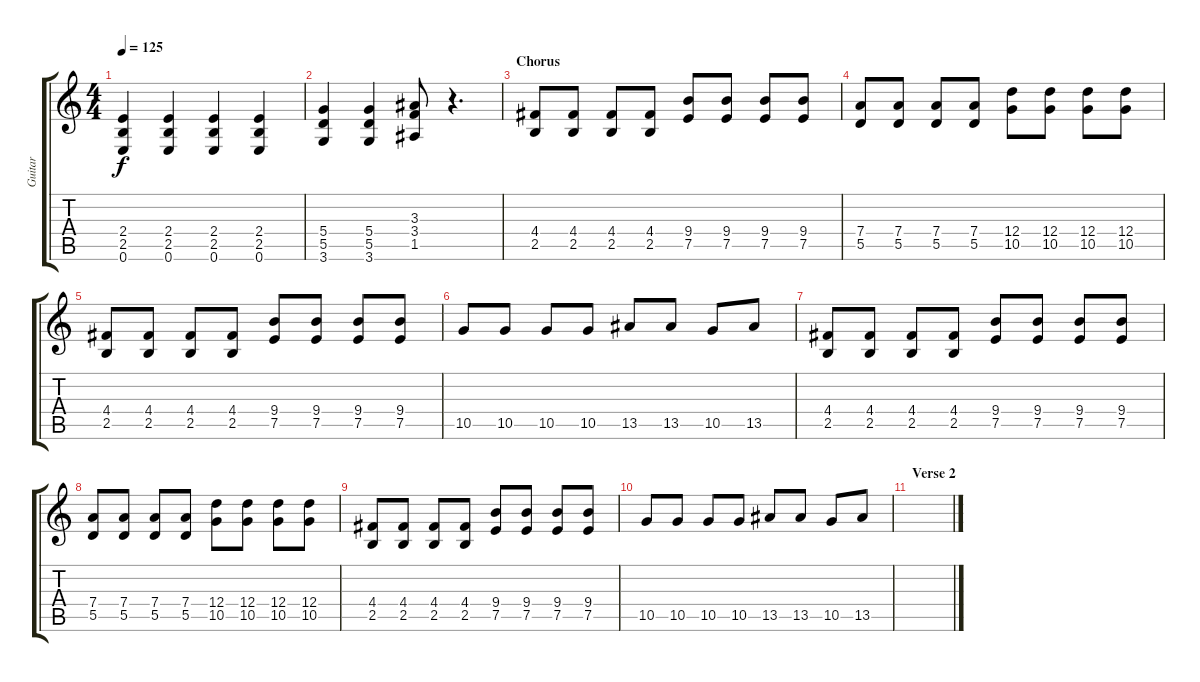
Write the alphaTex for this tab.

\track ("Guitar " "Guitar ") {instrument overdrivenguitar}
\staff {score tabs}
\tuning (E4 B3 G3 D3 A2 E2) {hide}
\ts (4 4)
\tempo 125
\clef g2
\ks c
(2.4 2.5 0.6).4{dy f volume 12} (2.4 2.5 0.6).4 (2.4 2.5 0.6).4 (2.4 2.5 0.6).4 |
(5.4 5.5 3.6).4 (5.4 5.5 3.6).4 (3.3 3.4 1.5).8 r.4{d} |
\section ("" "Chorus")
(4.4 2.5).8 (4.4 2.5).8 (4.4 2.5).8 (4.4 2.5).8 (9.4 7.5).8 (9.4 7.5).8 (9.4 7.5).8 (9.4 7.5).8 |
(7.4 5.5).8 (7.4 5.5).8 (7.4 5.5).8 (7.4 5.5).8 (12.4 10.5).8 (12.4 10.5).8 (12.4 10.5).8 (12.4 10.5).8 |
(4.4 2.5).8 (4.4 2.5).8 (4.4 2.5).8 (4.4 2.5).8 (9.4 7.5).8 (9.4 7.5).8 (9.4 7.5).8 (9.4 7.5).8 |
10.5.8 10.5.8 10.5.8 10.5.8 13.5.8 13.5.8 10.5.8 13.5.8 |
(4.4 2.5).8 (4.4 2.5).8 (4.4 2.5).8 (4.4 2.5).8 (9.4 7.5).8 (9.4 7.5).8 (9.4 7.5).8 (9.4 7.5).8 |
(7.4 5.5).8 (7.4 5.5).8 (7.4 5.5).8 (7.4 5.5).8 (12.4 10.5).8 (12.4 10.5).8 (12.4 10.5).8 (12.4 10.5).8 |
(4.4 2.5).8 (4.4 2.5).8 (4.4 2.5).8 (4.4 2.5).8 (9.4 7.5).8 (9.4 7.5).8 (9.4 7.5).8 (9.4 7.5).8 |
10.5.8 10.5.8 10.5.8 10.5.8 13.5.8 13.5.8 10.5.8 13.5.8 |
\section ("" "Verse 2")
